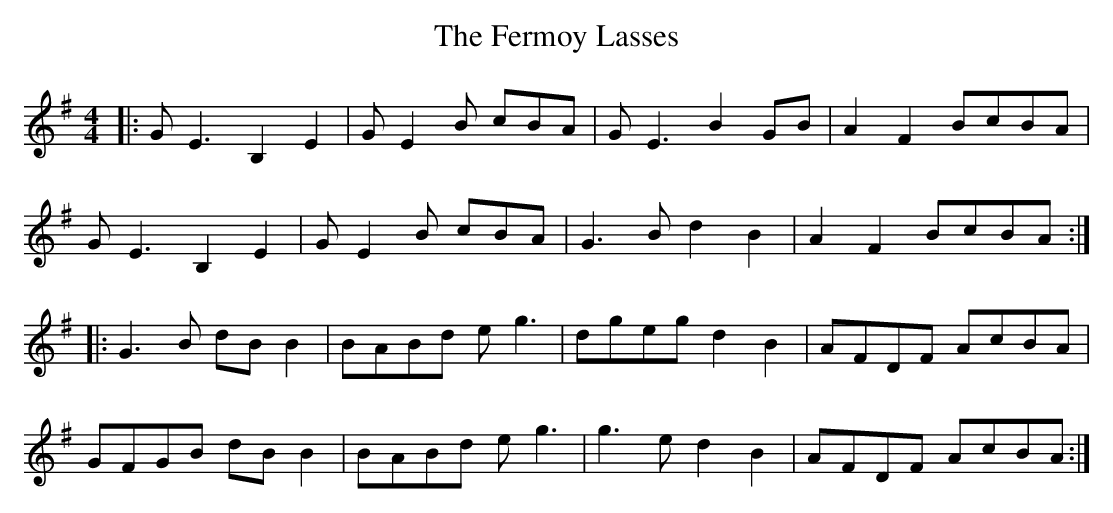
X:1
T: The Fermoy Lasses
M: 4/4
L: 1/8
K: Emin
|:GE3 B,2E2|GE2B 2cBA|GE3 B2GB|A2F2 BcBA|
GE3 B,2E2|GE2B 2cBA|G3B d2B2|A2F2 BcBA:|
|:G3B dBB2|BABd eg3|dgeg d2B2|AFDF AcBA|
GFGB dBB2|BABd eg3|g3e d2B2|AFDF AcBA:|
